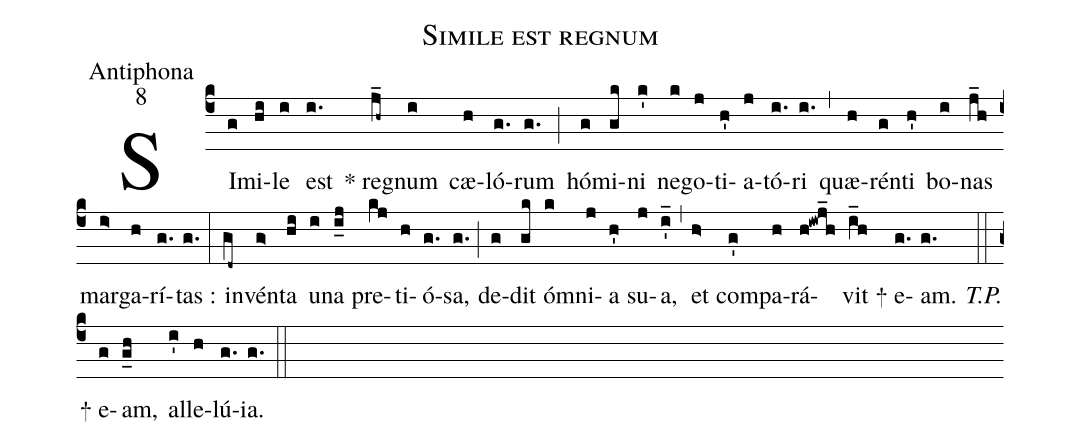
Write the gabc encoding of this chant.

name:Simile est regnum;
office-part:Antiphona;
mode:8;
%%
(c4)SI(g)mi(hi)le(i) est(i.) * reg(j_h~)num(i) cæ(h)ló(g.)rum(g.) (;)hó(g)mi(gk)ni(k') ne(k)go(j)ti(h')a(j)tó(i.)ri(i.) (,)quæ(h)rén(g)ti(h') bo(i)nas(j_h) mar(i>)ga(h)rí(g.)tas :(g.) (:)in(gd~)vén(g>)ta(hi) u(i)na(i_j) pre(kj)ti(h)ó(g.)sa,(g.) (;)de(g)dit(gk) óm(k)ni(j)a(h') su(j)a,(i'_) (,)et(h>) com(g')pa(h)rá(h!iwj_h)vit(i_h) + e(g.)am.(g.) <i>T.P.</i>(::) + e(g)am,(g_h) al(i')le(h)lú(g.)ia.(g.) (::)
